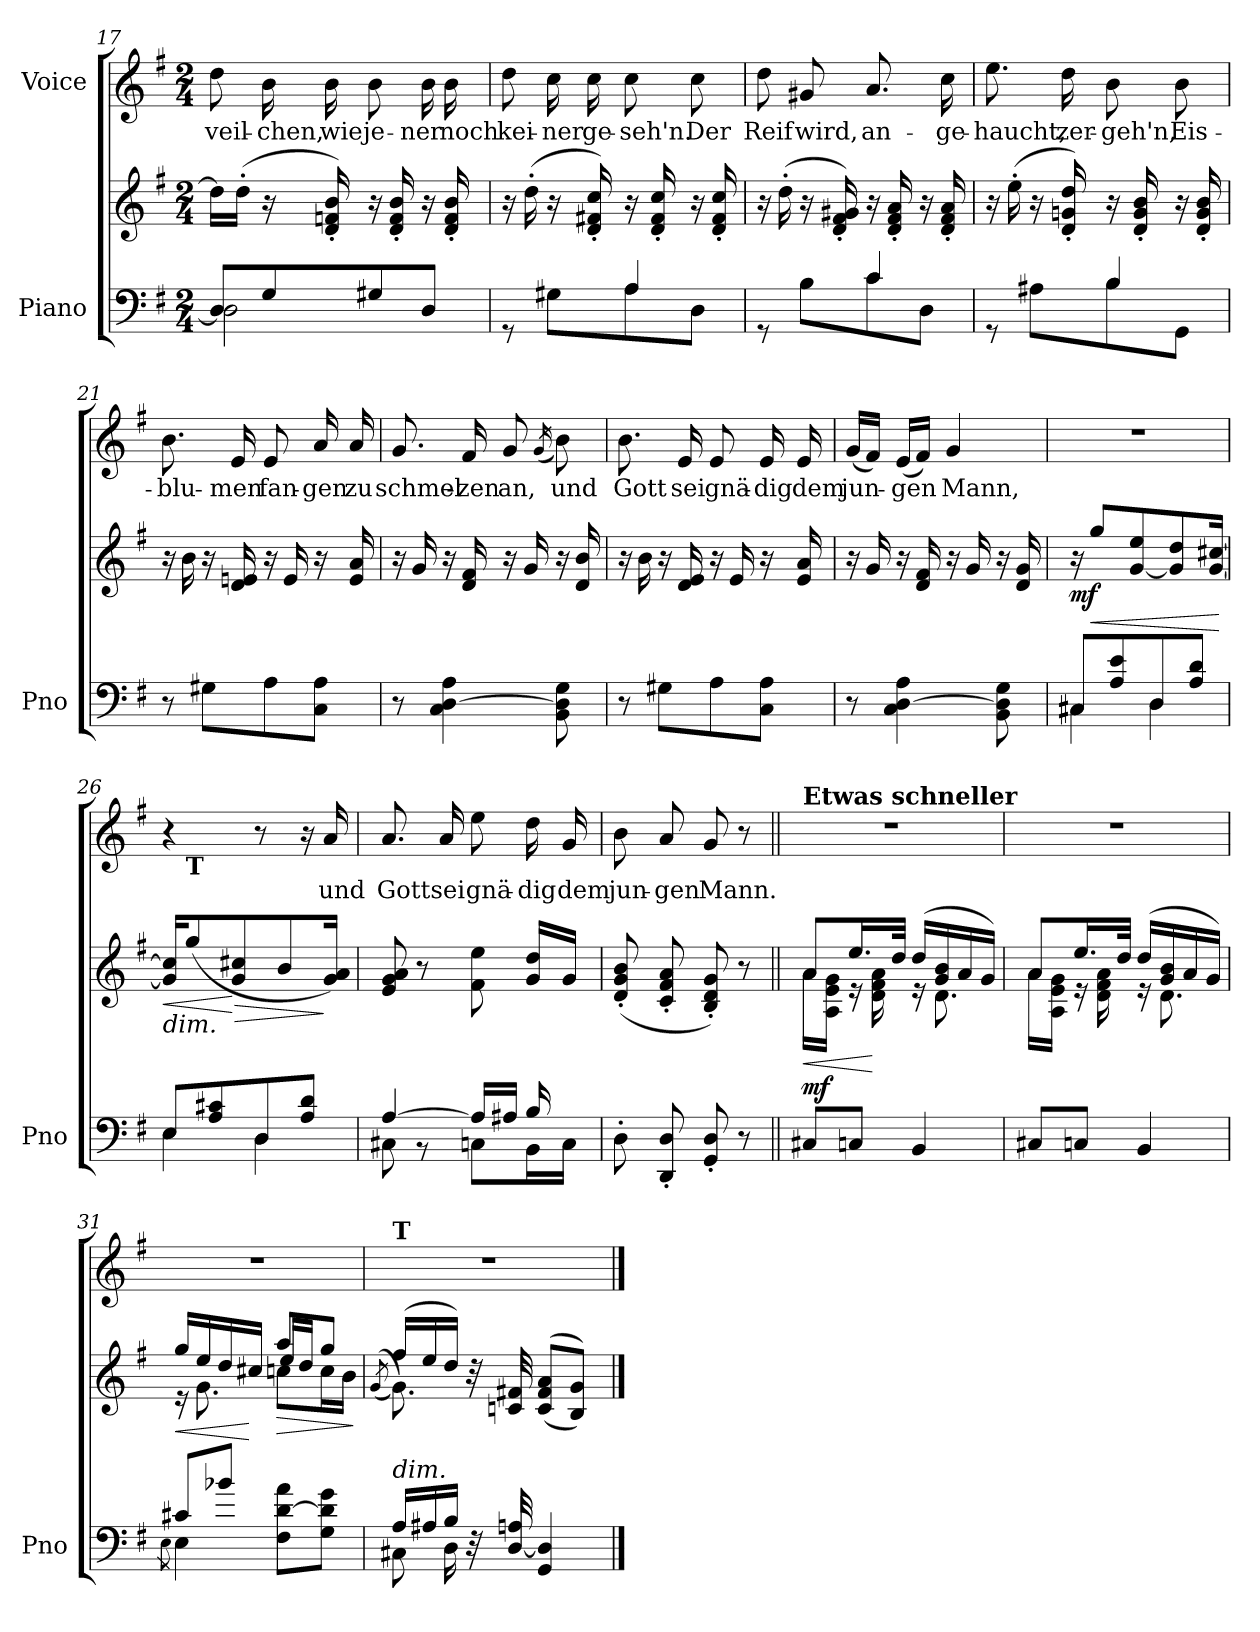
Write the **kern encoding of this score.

**kern	**kern	**dynam	**kern	**text
*part2	*part2	*part2	*part1	*part1
*staff3	*staff2	*staff2/3	*staff1	*staff1
*I"Piano	*	*	*I"Voice	*
*I'Pno	*	*	*	*
*clefF4	*clefG2	*	*clefG2	*
*k[f#]	*k[f#]	*	*k[f#]	*
*M2/4	*M2/4	*	*M2/4	*
=17	=17	=17	=17	=17
*^	*	*	*	*
!	!	!	!	!	!LO:LY:b
8D/L]	2D\	16dd\LL]	.	8dd\	-veil-
.	.	(>16dd'\JJ	.	.	.
!	!	!	!	!	!LO:LY:b
8G/	.	16r	.	16b\	-chen,
!	!	!	!	!	!LO:LY:b
.	.	16d/' 16fn/' 16b/')	.	16b\	wie
!	!	!	!	!	!LO:LY:b
8G#X/	.	16r	.	8b\	je-
.	.	16d/' 16f/' 16b/'	.	.	.
!	!	!	!	!	!LO:LY:b
8D/J	.	16r	.	16b\	-ner
!	!	!	!	!	!LO:LY:b
.	.	16d/' 16f/' 16b/'	.	16b\	noch
=18	=18	=18	=18	=18	=18
!	!	!	!	!	!LO:LY:b
8rGG	4ryy	16r	.	8dd\	kei-
.	.	(>16dd'\	.	.	.
!	!	!	!	!	!LO:LY:b
8G#X\L	.	16r	.	16cc\	-ner
!	!	!	!	!	!LO:LY:b
.	.	16d/' 16f#X/' 16cc/')	.	16cc\	ge-
!	!	!	!	!	!LO:LY:b
8A\	4A/	16r	.	8cc\	-seh'n.
.	.	16d/' 16f#/' 16cc/'	.	.	.
!	!	!	!	!	!LO:LY:b
8D\J	.	16r	.	8cc\	Der
.	.	16d/' 16f#/' 16cc/'	.	.	.
!!LO:LB:g=z
=19	=19	=19	=19	=19	=19
!	!	!	!	!	!LO:LY:b
8rGG	4ryy	16r	.	8dd\	Reif
.	.	(>16dd'\	.	.	.
!	!	!	!	!	!LO:LY:b
8B\L	.	16r	.	8g#X/	wird,
.	.	16d/' 16f#/' 16g#X/')	.	.	.
!	!	!	!	!	!LO:LY:b
8c\	4c/	16r	.	8.a/	an-
.	.	16d/' 16f#/' 16a/'	.	.	.
8D\J	.	16r	.	.	.
!	!	!	!	!	!LO:LY:b
.	.	16d/' 16f#/' 16a/'	.	16cc\	-ge-
=20	=20	=20	=20	=20	=20
!	!	!	!	!	!LO:LY:b
8rGG	4ryy	16r	.	8.ee\	-haucht,
.	.	(>16ee'\	.	.	.
8A#X\L	.	16r	.	.	.
!	!	!	!	!	!LO:LY:b
.	.	16d/' 16gn/' 16dd/')	.	16dd\	zer-
!	!	!	!	!	!LO:LY:b
8B\	4B/	16r	.	8b\	-geh'n,
.	.	16d/' 16g/' 16b/'	.	.	.
!	!	!	!	!	!LO:LY:b
8GG\J	.	16r	.	8b\	Eis-
.	.	16d/' 16g/' 16b/'	.	.	.
*v	*v	*	*	*	*
=21	=21	=21	=21	=21
!	!	!	!	!LO:LY:b
8r	16r	.	8.b\	-blu-
.	16b\	.	.	.
8G#X\L	16r	.	.	.
!	!	!	!	!LO:LY:b
.	16d/ 16en/	.	16e/	-men
!	!	!	!	!LO:LY:b
8A\	16r	.	8e/	fan-
.	16e/	.	.	.
!	!	!	!	!LO:LY:b
8C\ 8A\J	16r	.	16a/	-gen
!	!	!	!	!LO:LY:b
.	16e/ 16a/	.	16a/	zu
!!LO:LB:g=z
=22	=22	=22	=22	=22
!	!	!	!	!LO:LY:b
8r	16r	.	8.g/	schmel-
.	16g/	.	.	.
4C\ [4D\ 4A\	16r	.	.	.
!	!	!	!	!LO:LY:b
.	16d/ 16f#/	.	16f#/	-zen
!	!	!	!	!LO:LY:b
.	16r	.	8g/	an,
.	16g/	.	.	.
.	.	.	(<16qg/	.
!	!	!	!	!LO:LY:b
8BB\ 8D\] 8G\	16r	.	8b\)	und
.	16d/ 16b/	.	.	.
=23	=23	=23	=23	=23
!	!	!	!	!LO:LY:b
8r	16r	.	8.b\	Gott
.	16b\	.	.	.
8G#X\L	16r	.	.	.
!	!	!	!	!LO:LY:b
.	16d/ 16e/	.	16e/	sei
!	!	!	!	!LO:LY:b
8A\	16r	.	8e/	gnä-
.	16e/	.	.	.
!	!	!	!	!LO:LY:b
8C\ 8A\J	16r	.	16e/	-dig
!	!	!	!	!LO:LY:b
.	16e/ 16a/	.	16e/	dem
=24	=24	=24	=24	=24
!	!	!	!	!LO:LY:b
8r	16r	.	(<16g/LL	jun-
.	16g/	.	16f#/JJ)	.
!	!	!	!	!LO:LY:b
4C\ [4D\ 4A\	16r	.	(<16e/LL	-gen
.	16d/ 16f#/	.	16f#/JJ)	.
!	!	!	!	!LO:LY:b
.	16r	.	4g/	Mann,
.	16g/	.	.	.
8BB\ 8D\] 8G\	16r	.	.	.
.	16d/ 16g/	.	.	.
!!LO:LB:g=z
=25	=25	=25	=25	=25
*^	*	*	*	*
!	!	!	!LO:DY:b	!	!
8C#X/L	4C#\	16r	mf	2r	.
!	!	!	!LO:HP:b	!	!
.	.	8gg/L	<	.	.
8A/ 8e/	.	.	.	.	.
.	.	[8g/ 8ee/	.	.	.
8D/	4D\	.	.	.	.
.	.	8g/] 8dd/	.	.	.
8A/ 8d/J	.	.	.	.	.
.	.	[16g/ [16cc#X/Jk	.	.	.
*v	*v	*	*	*	*
.	.	[	.	.
=26	=26	=26	=26	=26
*^	*	*	*	*
!	!	!LO:TX:b:i:t=dim.	!	!	!
!	!	!	!LO:HP:b	!	!
*	*	*	*	*^	*
8E/L	4E\	16g/] 16cc#/]KL	<	4r	16ryy	.
!	!	!	!	!	!LO:TX:b:B:t=T	!
.	.	(>8gg/	.	.	4..ryy	.
8A/ 8c#X/	.	.	.	.	.	.
!	!	!	!LO:HP:n=1:b	!	!	!
.	.	8g/ 8cc#X/	[ >	.	.	.
8D/	4D\	.	.	8r	.	.
.	.	8b/	.	.	.	.
8A/ 8d/J	.	.	.	16r	.	.
!	!	!	!	!	!	!LO:LY:b
.	.	16g/ 16a/Jk)	]	16a/	.	und
=27	=27	=27	=27	=27	=27	=27
*	*	*^	*	*	*	*
!	!	!	!	!	!	!	!LO:LY:b
*	*	*	*	*	*v	*v	*
[4A/	8C#X\	8e/ 8g/ 8a/	4..ryy	.	8.a/	Gott
.	8r	8r	.	.	.	.
!	!	!	!	!	!	!LO:LY:b
.	.	.	.	.	16a/	sei
!	!	!	!	!	!	!LO:LY:b
16A/LL]	8Cn\L	8f#\ 8ee\	.	.	8ee\	gnä-
16A#X/JJ	.	.	.	.	.	.
!	!	!	!	!	!	!LO:LY:b
16B/LL	16BB\L	16g/ 16dd/LL	.	.	16dd\	-dig
!	!	!	!	!	!	!LO:LY:b
16ryy	16C\JJ	16g/JJ	16e\JJ	.	16g/	dem
=28	=28	=28	=28	=28	=28	=28
!	!	!	!	!	!	!LO:LY:b
*v	*v	*	*	*	*	*
*	*v	*v	*	*	*
8D'\	(<8d/' 8g/' 8b/'	.	8b\	jun-
!	!	!	!	!LO:LY:b
8DD/' 8D/'	8c/' 8f#/' 8a/'	.	8a/	-gen
!	!	!	!	!LO:LY:b
8GG/' 8D/'	8B/' 8d/' 8g/')	.	8g/	Mann.
8r	8r	.	8r	.
!!LO:LB:g=z
=29||	=29||	=29||	=29||	=29||
!	!	!	!LO:TX:a:B:t=Etwas schneller	!
!	!	!LO:HP:b	!	!
*	*^	*	*	*
!	!	!	!LO:DY:n=1:a=2	!	!
8C#X/L	8a/L	16a\LL	< mf	2r	.
.	.	16A\ 16e\ 16g\JJ	.	.	.
8Cn/J	16.ee/L	16r	.	.	.
.	.	16d\ 16f#\ 16a\	[	.	.
.	32dd/JJk	.	.	.	.
4BB/	(>16dd/LL	16r	.	.	.
.	16g/ 16b/	8.d\	.	.	.
.	16a/	.	.	.	.
.	16g/JJ)	.	.	.	.
=30	=30	=30	=30	=30	=30
8C#X/L	8a/L	16a\LL	.	2r	.
.	.	16A\ 16e\ 16g\JJ	.	.	.
8Cn/J	16.ee/L	16r	.	.	.
.	.	16d\ 16f#\ 16a\	.	.	.
.	32dd/JJk	.	.	.	.
4BB/	(>16dd/LL	16r	.	.	.
.	16g/ 16b/	8.d\	.	.	.
.	16a/	.	.	.	.
.	16g/JJ)	.	.	.	.
*	*v	*v	*	*	*
=31	=31	=31	=31	=31
*^	*	*	*	*
.	8qE\	.	.	.	.
!	!	!	!LO:HP:b	!	!
*	*	*^	*	*	*
*	*	*	*^	*	*	*
8c#X/L	4E\	16gg/LL	16r	4ryy	<	2r	.
.	.	16ee/	8.g\	.	.	.	.
8b-X/J	.	16dd/	.	.	.	.	.
.	.	16cc#X/JJ	.	.	[	.	.
!	!	!	!	!	!LO:HP:b	!	!
8F#\ [8d\ 8a\L	4ryy	8aa/L	8ccn\L	16ee/LL	>	.	.
.	.	.	.	16dd/JJ	.	.	.
8G\ 8d\] 8g\J	.	8gg/J	16cc\L	8ryy	.	.	.
.	.	.	16b\JJ	.	.	.	.
*v	*v	*	*	*	*	*	*
*	*v	*v	*v	*	*	*
.	.	]	.	.
=32	=32	=32	=32	=32
*	*^	*	*	*
.	.	(<(>8qg/	.	.	.
*^	*	*	*	*	*
!	!	!	!	!	!LO:TX:a:B:t=T	!
!LO:TX:a:i:t=dim.	!	!	!	!	!	!
16A/LL	8C#X\	(>16ff#/LL	8.g\))	.	2r	.
16A#X/	.	16ee/	.	.	.	.
16B/JJ	16D\	16dd/JJ)	.	.	.	.
32r	4ryy	32r	4ryy	.	.	.
[32D/ 32An/	.	32cn/ 32f#X/	.	.	.	.
4GG/ 4D/]	.	((>(<8c/ 8f#/ 8a/L	.	.	.	.
.	.	8B/ 8g/J))	.	.	.	.
.	16ryy	.	16ryy	.	.	.
*v	*v	*	*	*	*	*
*	*v	*v	*	*	*
==	==	==	==	==
*-	*-	*-	*-	*-
